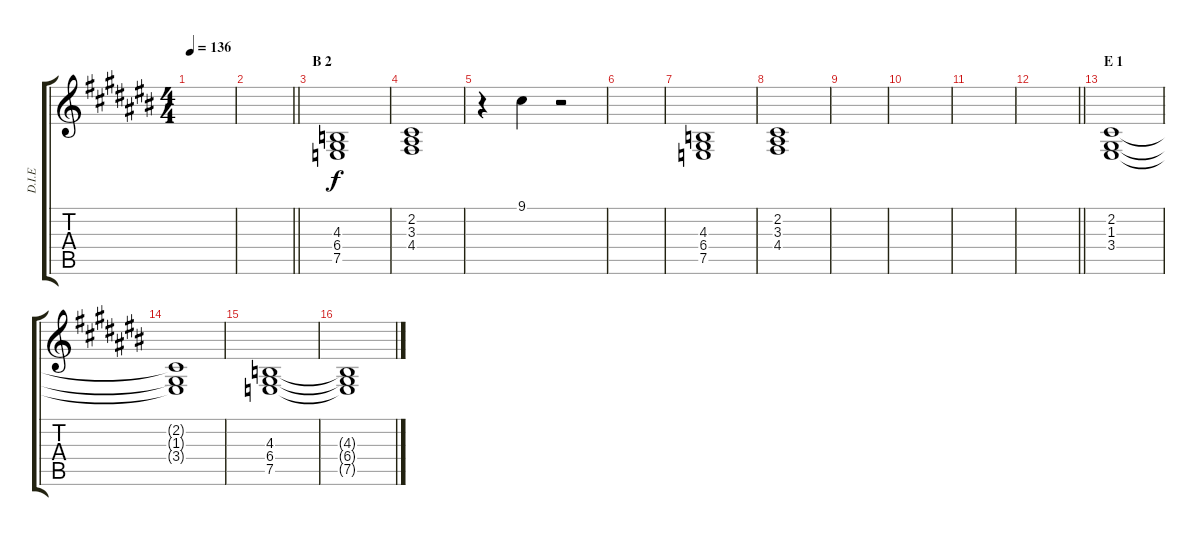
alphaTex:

\track ("D.I.E" "D.I.E") {instrument reedorgan}
\staff {score tabs}
\tuning (E4 B3 G3 D3 A2 E2) {hide}
\ts (4 4)
\tempo 136
\clef g2
\ks c#
|
\barLineRight lightlight
|
\section ("" "B 2")
(4.3 6.4 7.5).1 |
(2.2 3.3 4.4).1 |
r.4 9.1.4 r.2 |
|
(4.3 6.4 7.5).1 |
(2.2 3.3 4.4).1 |
|
|
|
\barLineRight lightlight
|
\section ("" "E 1")
(2.2 1.3 3.4).1 |
(2.2{t} 1.3{t} 3.4{t}).1 |
(4.3 6.4 7.5).1 |
(4.3{t} 6.4{t} 7.5{t}).1
